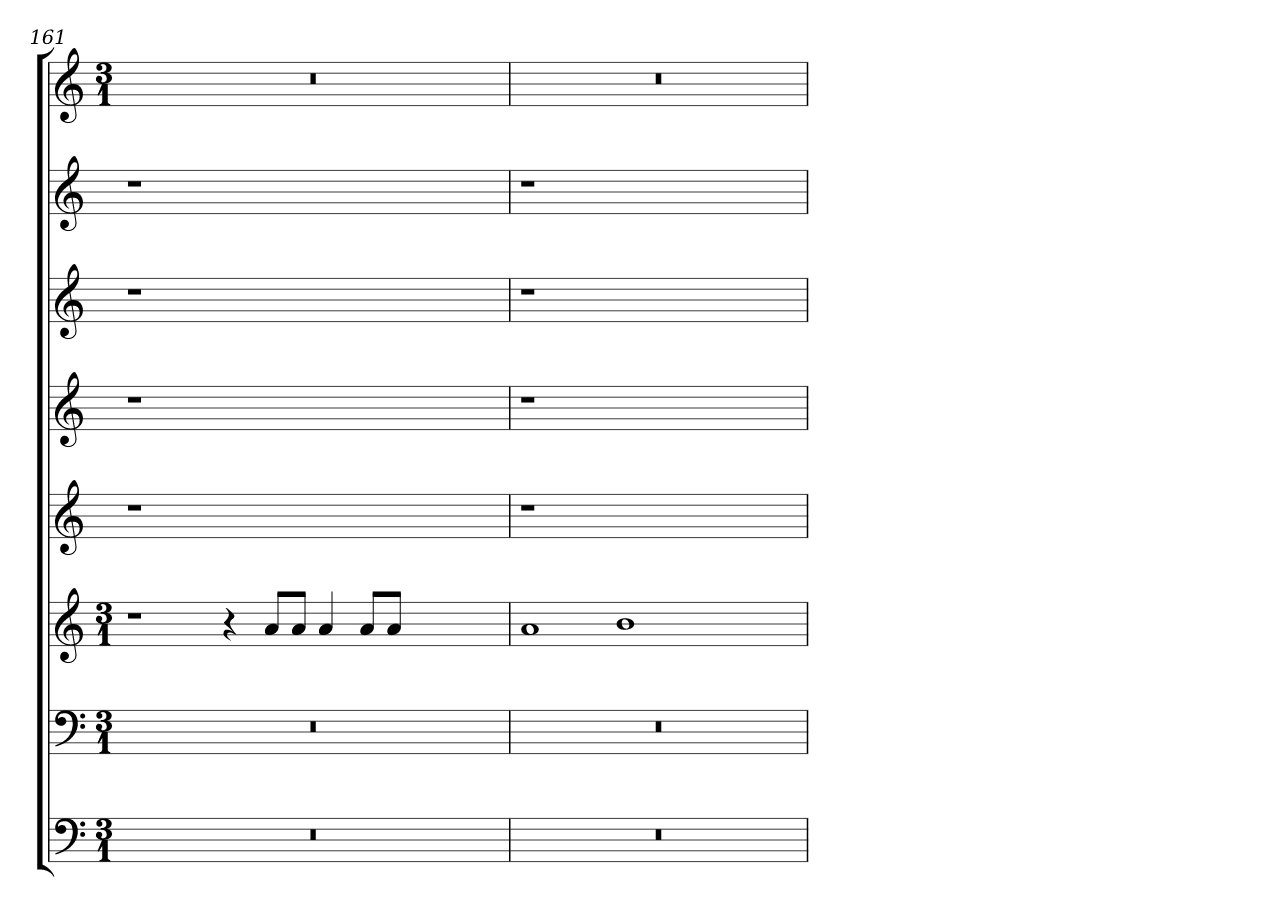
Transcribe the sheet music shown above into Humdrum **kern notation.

**kern	**kern	**kern	**kern	**kern	**kern	**kern	**kern
*part8	*part7	*part6	*part5	*part4	*part3	*part2	*part1
*staff8	*staff7	*staff6	*staff5	*staff4	*staff3	*staff2	*staff1
*clefF4	*clefF4	*clefG2	*clefG2	*clefG2	*clefG2	*clefG2	*clefG2
*k[]	*k[]	*k[]	*k[]	*k[]	*k[]	*k[]	*k[]
*C:	*C:	*C:	*C:	*C:	*C:	*C:	*C:
*M3/1	*M3/1	*M3/1	*	*	*	*	*M3/1
=161	=161	=161	=161	=161	=161	=161	=161
0.r	0.r	1r	1r	1r	1r	1r	0.r
.	.	4r	0ryy	0ryy	0ryy	0ryy	.
.	.	8a/L	.	.	.	.	.
.	.	8a/J	.	.	.	.	.
.	.	4a/	.	.	.	.	.
.	.	8a/L	.	.	.	.	.
.	.	8a/J	.	.	.	.	.
.	.	1ryy	.	.	.	.	.
!!LO:LB:g=z
=162	=162	=162	=162	=162	=162	=162	=162
0.r	0.r	1a	1r	1r	1r	1r	0.r
.	.	1b	0ryy	0ryy	0ryy	0ryy	.
.	.	1ryy	.	.	.	.	.
=	=	=	=	=	=	=	=
*-	*-	*-	*-	*-	*-	*-	*-
